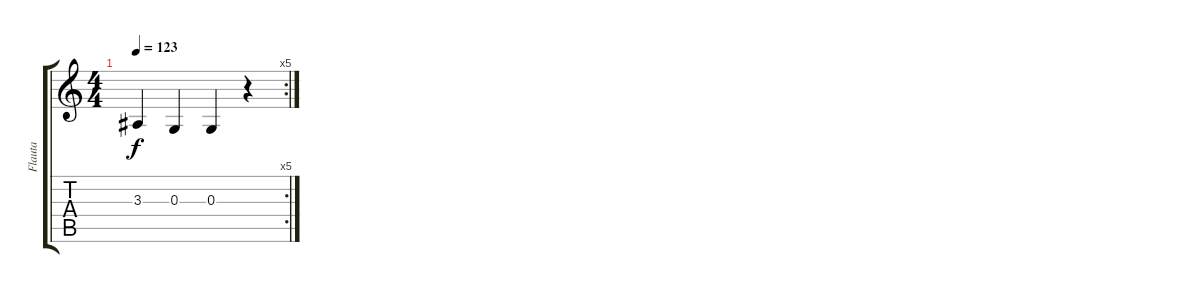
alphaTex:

\track ("Flauta" "Flauta") {instrument flute}
\staff {score tabs}
\tuning (E4 B3 G3 D3 A2 E2) {hide}
\rc 5
\ts (4 4)
\tempo 123
\clef g2
\ks c
3.3.4{dy f} 0.3.4 0.3.4 r.4
